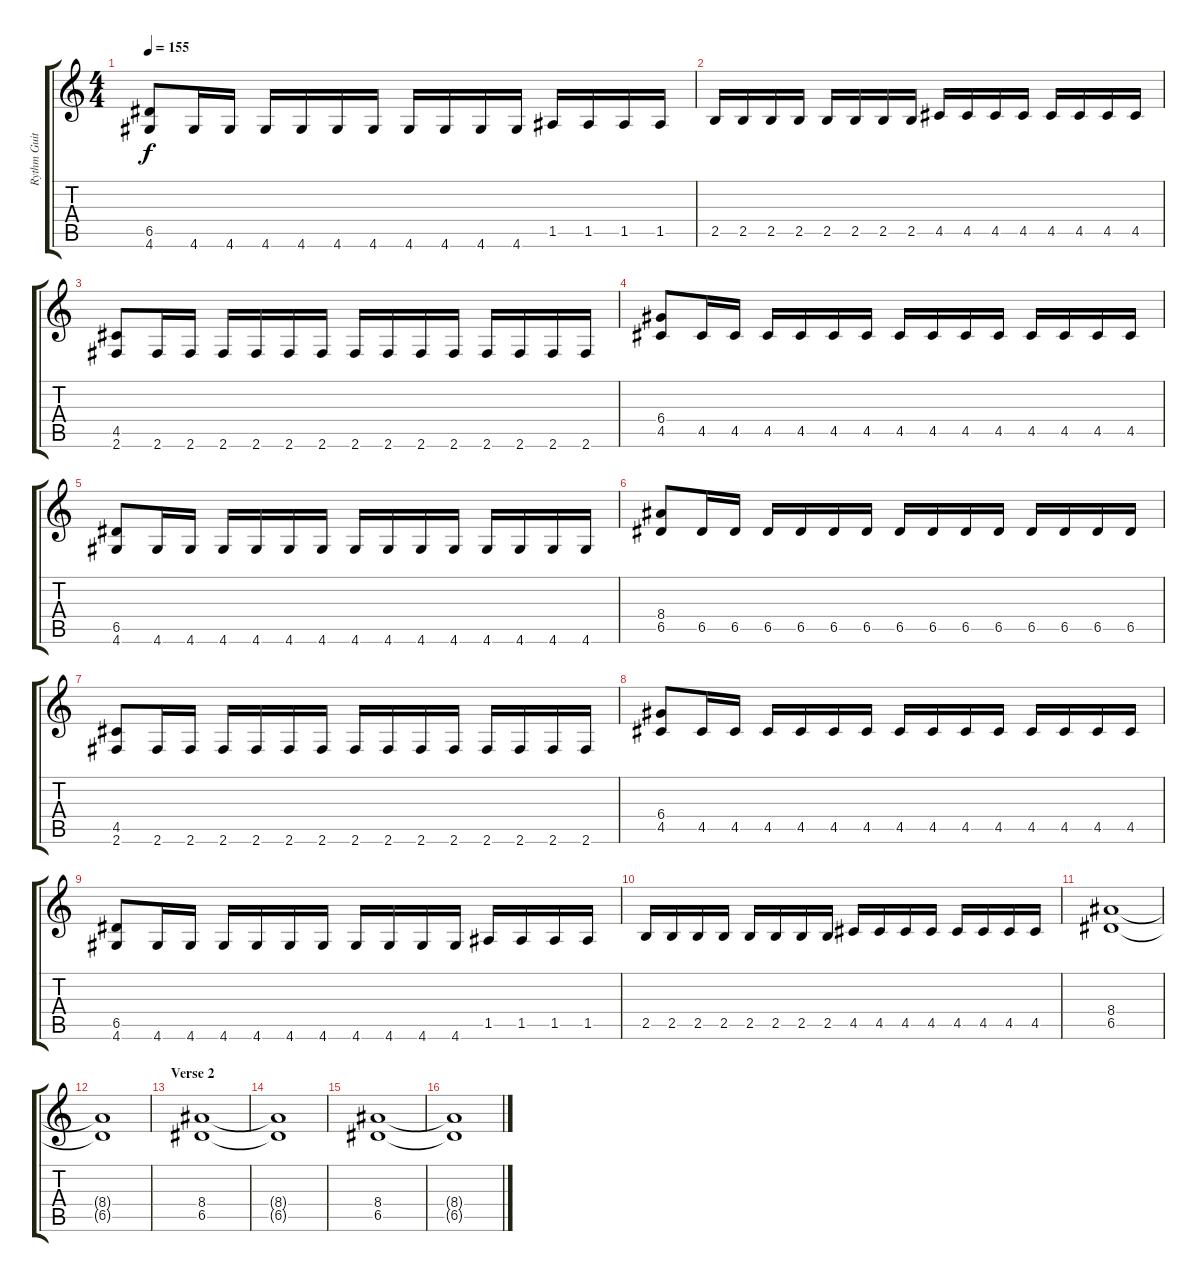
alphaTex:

\track ("Rythm Guitar" "Rythm Guit") {instrument distortionguitar}
\staff {score tabs}
\tuning (E4 B3 G3 D3 A2 E2) {hide}
\ts (4 4)
\tempo 155
\clef g2
\ks c
(6.5 4.6).8{dy f} 4.6.16 4.6.16 4.6.16 4.6.16 4.6.16 4.6.16 4.6.16 4.6.16 4.6.16 4.6.16 1.5.16 1.5.16 1.5.16 1.5.16 |
2.5.16 2.5.16 2.5.16 2.5.16 2.5.16 2.5.16 2.5.16 2.5.16 4.5.16 4.5.16 4.5.16 4.5.16 4.5.16 4.5.16 4.5.16 4.5.16 |
(4.5 2.6).8 2.6.16 2.6.16 2.6.16 2.6.16 2.6.16 2.6.16 2.6.16 2.6.16 2.6.16 2.6.16 2.6.16 2.6.16 2.6.16 2.6.16 |
(6.4 4.5).8 4.5.16 4.5.16 4.5.16 4.5.16 4.5.16 4.5.16 4.5.16 4.5.16 4.5.16 4.5.16 4.5.16 4.5.16 4.5.16 4.5.16 |
(6.5 4.6).8 4.6.16 4.6.16 4.6.16 4.6.16 4.6.16 4.6.16 4.6.16 4.6.16 4.6.16 4.6.16 4.6.16 4.6.16 4.6.16 4.6.16 |
(8.4 6.5).8 6.5.16 6.5.16 6.5.16 6.5.16 6.5.16 6.5.16 6.5.16 6.5.16 6.5.16 6.5.16 6.5.16 6.5.16 6.5.16 6.5.16 |
(4.5 2.6).8 2.6.16 2.6.16 2.6.16 2.6.16 2.6.16 2.6.16 2.6.16 2.6.16 2.6.16 2.6.16 2.6.16 2.6.16 2.6.16 2.6.16 |
(6.4 4.5).8 4.5.16 4.5.16 4.5.16 4.5.16 4.5.16 4.5.16 4.5.16 4.5.16 4.5.16 4.5.16 4.5.16 4.5.16 4.5.16 4.5.16 |
(6.5 4.6).8 4.6.16 4.6.16 4.6.16 4.6.16 4.6.16 4.6.16 4.6.16 4.6.16 4.6.16 4.6.16 1.5.16 1.5.16 1.5.16 1.5.16 |
2.5.16 2.5.16 2.5.16 2.5.16 2.5.16 2.5.16 2.5.16 2.5.16 4.5.16 4.5.16 4.5.16 4.5.16 4.5.16 4.5.16 4.5.16 4.5.16 |
(8.4 6.5).1 |
(8.4{t} 6.5{t}).1 |
\section ("" "Verse 2")
(8.4 6.5).1 |
(8.4{t} 6.5{t}).1 |
(8.4 6.5).1 |
(8.4{t} 6.5{t}).1
